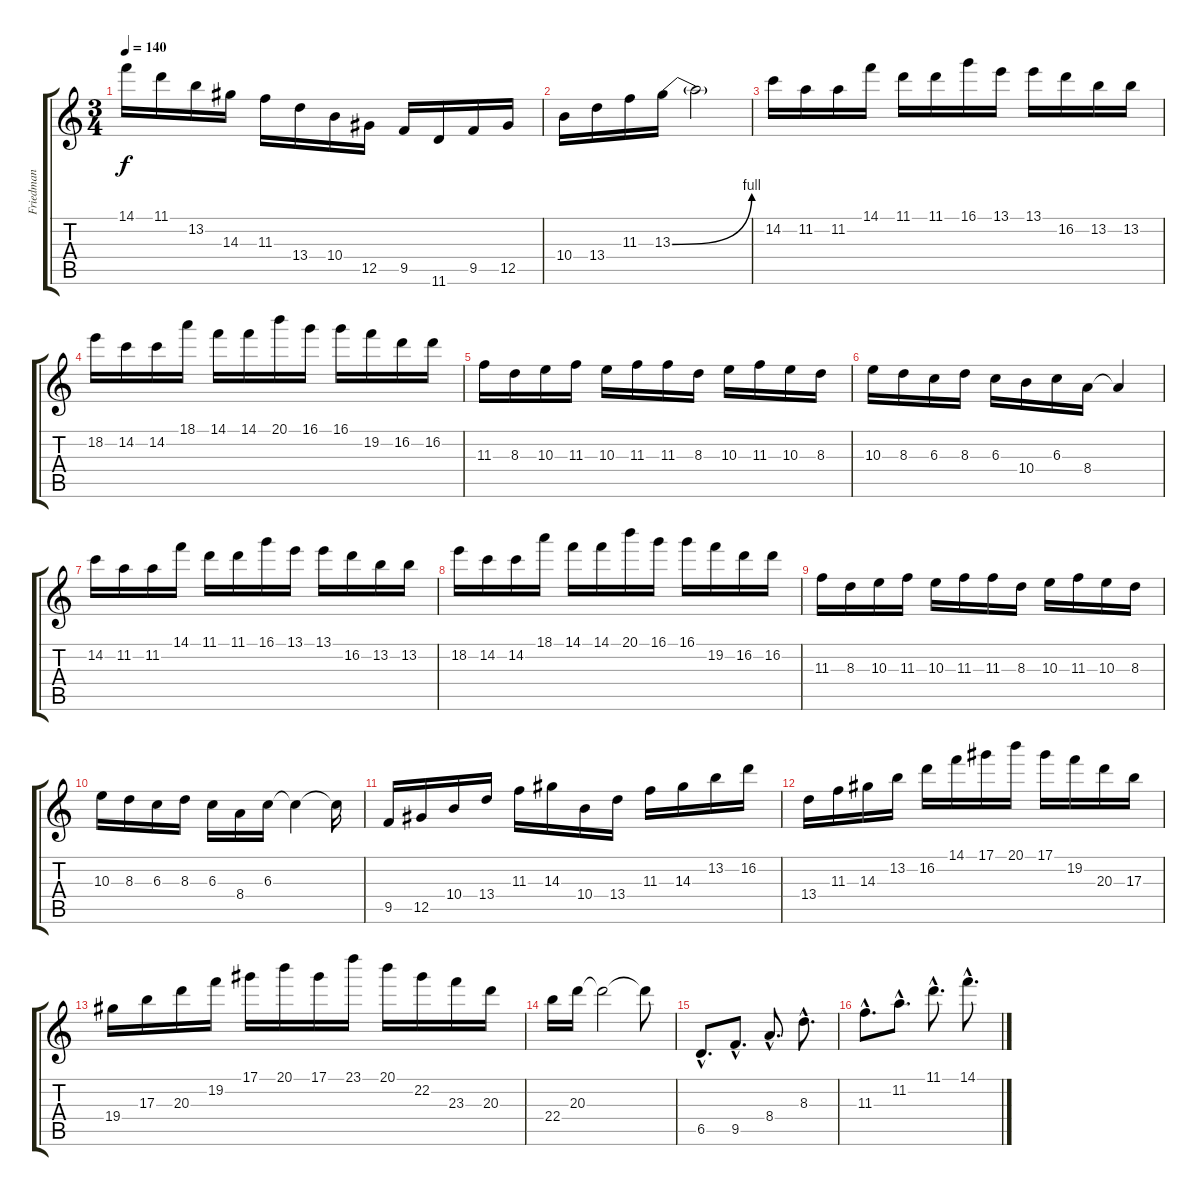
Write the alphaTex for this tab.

\track ("Friedman" "Friedman") {instrument distortionguitar}
\staff {score tabs}
\tuning (Eb4 Bb3 Gb3 Db3 Ab2 Eb2) {hide}
\ts (3 4)
\tempo 140
\clef g2
\ks c
14.1.16{dy f} 11.1.16 13.2.16 14.3.16 11.3.16 13.4.16 10.4.16 12.5.16 9.5.16 11.6.16 9.5.16 12.5.16 |
10.4.16 13.4.16 11.3.16 13.3{be (bend 0 0 60 4)}.16 13.3{t}.2 |
14.2.16 11.2.16 11.2.16 14.1.16 11.1.16 11.1.16 16.1.16 13.1.16 13.1.16 16.2.16 13.2.16 13.2.16 |
18.2.16 14.2.16 14.2.16 18.1.16 14.1.16 14.1.16 20.1.16 16.1.16 16.1.16 19.2.16 16.2.16 16.2.16 |
11.3.16 8.3.16 10.3.16 11.3.16 10.3.16 11.3.16 11.3.16 8.3.16 10.3.16 11.3.16 10.3.16 8.3.16 |
10.3.16 8.3.16 6.3.16 8.3.16 6.3.16 10.4.16 6.3.16 8.4.16 8.4{t}.4 |
14.2.16 11.2.16 11.2.16 14.1.16 11.1.16 11.1.16 16.1.16 13.1.16 13.1.16 16.2.16 13.2.16 13.2.16 |
18.2.16 14.2.16 14.2.16 18.1.16 14.1.16 14.1.16 20.1.16 16.1.16 16.1.16 19.2.16 16.2.16 16.2.16 |
11.3.16 8.3.16 10.3.16 11.3.16 10.3.16 11.3.16 11.3.16 8.3.16 10.3.16 11.3.16 10.3.16 8.3.16 |
10.3.16 8.3.16 6.3.16 8.3.16 6.3.16 8.4.16 6.3.16 6.3{t}.4 6.3{t}.16 |
9.5.16 12.5.16 10.4.16 13.4.16 11.3.16 14.3.16 10.4.16 13.4.16 11.3.16 14.3.16 13.2.16 16.2.16 |
13.4.16 11.3.16 14.3.16 13.2.16 16.2.16 14.1.16 17.1.16 20.1.16 17.1.16 19.2.16 20.3.16 17.3.16 |
19.4.16 17.3.16 20.3.16 19.2.16 17.1.16 20.1.16 17.1.16 23.1.16 20.1.16 22.2.16 23.3.16 20.3.16 |
22.4.16 20.3.16 20.3{t}.2 20.3{t}.8 |
6.5{hac}.8{d} 9.5{hac}.8{d} 8.4{hac}.8{d} 8.3{hac}.8{d} |
11.3{hac}.8{d} 11.2{hac}.8{d} 11.1{hac}.8{d} 14.1{hac}.8{d}
